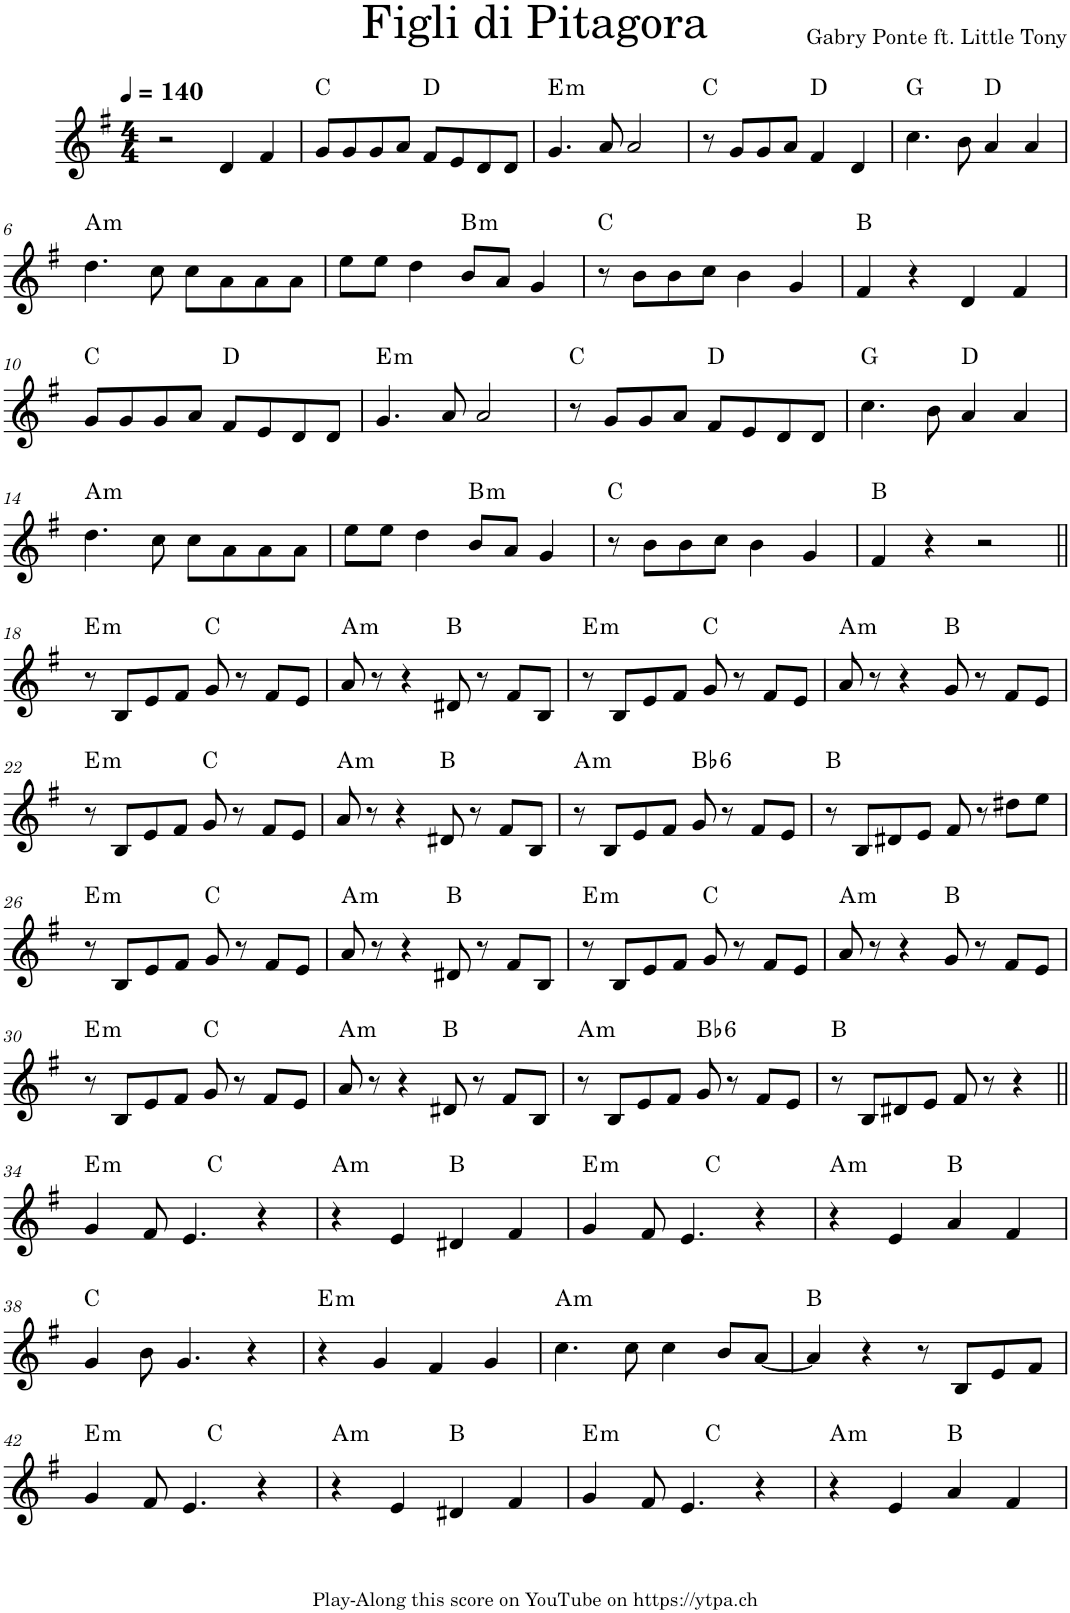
**kern	**harte
*part1	*part1
*staff1	*
*I"Piano	*
*I'Pno.	*
*clefG2	*
*k[f#]	*
*M4/4	*
*MM140	*
=1	=1
2r	.
4d/	.
4f#/	.
=2	=2
8g/L	C:maj
8g/	.
8g/	.
8a/J	.
8f#/L	D:maj
8e/	.
8d/	.
8d/J	.
=3	=3
!	!LO:H:kt=m
4.g/	E:min
8a/	.
2a/	.
=4	=4
8r	C:maj
8g/L	.
8g/	.
8a/J	.
4f#/	D:maj
4d/	.
=5	=5
4.cc\	G:maj
8b\	.
4a/	D:maj
4a/	.
!!LO:LB:g=z
=6	=6
!	!LO:H:kt=m
4.dd\	A:min
8cc\	.
8cc\L	.
8a\	.
8a\	.
8a\J	.
=7	=7
8ee\L	.
8ee\J	.
4dd\	.
!	!LO:H:kt=m
8b/L	B:min
8a/J	.
4g/	.
=8	=8
8r	C:maj
8b\L	.
8b\	.
8cc\J	.
4b\	.
4g/	.
=9	=9
4f#/	B:maj
4r	.
4d/	.
4f#/	.
!!LO:LB:g=z
=10	=10
8g/L	C:maj
8g/	.
8g/	.
8a/J	.
8f#/L	D:maj
8e/	.
8d/	.
8d/J	.
=11	=11
!	!LO:H:kt=m
4.g/	E:min
8a/	.
2a/	.
=12	=12
8r	C:maj
8g/L	.
8g/	.
8a/J	.
8f#/L	D:maj
8e/	.
8d/	.
8d/J	.
=13	=13
4.cc\	G:maj
8b\	.
4a/	D:maj
4a/	.
!!LO:LB:g=z
=14	=14
!	!LO:H:kt=m
4.dd\	A:min
8cc\	.
8cc\L	.
8a\	.
8a\	.
8a\J	.
=15	=15
8ee\L	.
8ee\J	.
4dd\	.
!	!LO:H:kt=m
8b/L	B:min
8a/J	.
4g/	.
=16	=16
8r	C:maj
8b\L	.
8b\	.
8cc\J	.
4b\	.
4g/	.
=17	=17
4f#/	B:maj
4r	.
2r	.
!!LO:LB:g=z
=18||	=18||
!	!LO:H:kt=m
8r	E:min
8B/L	.
8e/	.
8f#/J	.
8g/	C:maj
8r	.
8f#/L	.
8e/J	.
=19	=19
!	!LO:H:kt=m
8a/	A:min
8r	.
4r	.
8d#X/	B:maj
8r	.
8f#/L	.
8B/J	.
=20	=20
!	!LO:H:kt=m
8r	E:min
8B/L	.
8e/	.
8f#/J	.
8g/	C:maj
8r	.
8f#/L	.
8e/J	.
=21	=21
!	!LO:H:kt=m
8a/	A:min
8r	.
4r	.
8g/	B:maj
8r	.
8f#/L	.
8e/J	.
!!LO:LB:g=z
=22	=22
!	!LO:H:kt=m
8r	E:min
8B/L	.
8e/	.
8f#/J	.
8g/	C:maj
8r	.
8f#/L	.
8e/J	.
=23	=23
!	!LO:H:kt=m
8a/	A:min
8r	.
4r	.
8d#X/	B:maj
8r	.
8f#/L	.
8B/J	.
=24	=24
!	!LO:H:kt=m
8r	A:min
8B/L	.
8e/	.
8f#/J	.
!	!LO:H:kt=6
8g/	Bb:maj6
8r	.
8f#/L	.
8e/J	.
=25	=25
8r	B:maj
8B/L	.
8d#X/	.
8e/J	.
8f#/	.
8r	.
8dd#X\L	.
8ee\J	.
!!LO:LB:g=z
=26	=26
!	!LO:H:kt=m
8r	E:min
8B/L	.
8e/	.
8f#/J	.
8g/	C:maj
8r	.
8f#/L	.
8e/J	.
=27	=27
!	!LO:H:kt=m
8a/	A:min
8r	.
4r	.
8d#X/	B:maj
8r	.
8f#/L	.
8B/J	.
=28	=28
!	!LO:H:kt=m
8r	E:min
8B/L	.
8e/	.
8f#/J	.
8g/	C:maj
8r	.
8f#/L	.
8e/J	.
=29	=29
!	!LO:H:kt=m
8a/	A:min
8r	.
4r	.
8g/	B:maj
8r	.
8f#/L	.
8e/J	.
!!LO:LB:g=z
=30	=30
!	!LO:H:kt=m
8r	E:min
8B/L	.
8e/	.
8f#/J	.
8g/	C:maj
8r	.
8f#/L	.
8e/J	.
=31	=31
!	!LO:H:kt=m
8a/	A:min
8r	.
4r	.
8d#X/	B:maj
8r	.
8f#/L	.
8B/J	.
=32	=32
!	!LO:H:kt=m
8r	A:min
8B/L	.
8e/	.
8f#/J	.
!	!LO:H:kt=6
8g/	Bb:maj6
8r	.
8f#/L	.
8e/J	.
=33	=33
8r	B:maj
8B/L	.
8d#X/	.
8e/J	.
8f#/	.
8r	.
4r	.
!!LO:LB:g=z
=34||	=34||
!	!LO:H:kt=m
*^	*
4g/	2ryy	E:min
8f#/	.	.
4.e/	.	.
.	2ryy	C:maj
4r	.	.
=35	=35	=35
!	!	!LO:H:kt=m
*v	*v	*
4r	A:min
4e/	.
4d#X/	B:maj
4f#/	.
=36	=36
!	!LO:H:kt=m
*^	*
4g/	2ryy	E:min
8f#/	.	.
4.e/	.	.
.	2ryy	C:maj
4r	.	.
=37	=37	=37
!	!	!LO:H:kt=m
*v	*v	*
4r	A:min
4e/	.
4a/	B:maj
4f#/	.
!!LO:LB:g=z
=38	=38
4g/	C:maj
8b\	.
4.g/	.
4r	.
=39	=39
!	!LO:H:kt=m
4r	E:min
4g/	.
4f#/	.
4g/	.
=40	=40
!	!LO:H:kt=m
4.cc\	A:min
8cc\	.
4cc\	.
8b/L	.
[8a/J	.
=41	=41
4a/]	B:maj
4r	.
8r	.
8B/L	.
8e/	.
8f#/J	.
!!LO:LB:g=z
=42	=42
!	!LO:H:kt=m
*^	*
4g/	2ryy	E:min
8f#/	.	.
4.e/	.	.
.	2ryy	C:maj
4r	.	.
=43	=43	=43
!	!	!LO:H:kt=m
*v	*v	*
4r	A:min
4e/	.
4d#X/	B:maj
4f#/	.
=44	=44
!	!LO:H:kt=m
*^	*
4g/	2ryy	E:min
8f#/	.	.
4.e/	.	.
.	2ryy	C:maj
4r	.	.
=45	=45	=45
!	!	!LO:H:kt=m
*v	*v	*
4r	A:min
4e/	.
4a/	B:maj
4f#/	.
=	=
*-	*-
